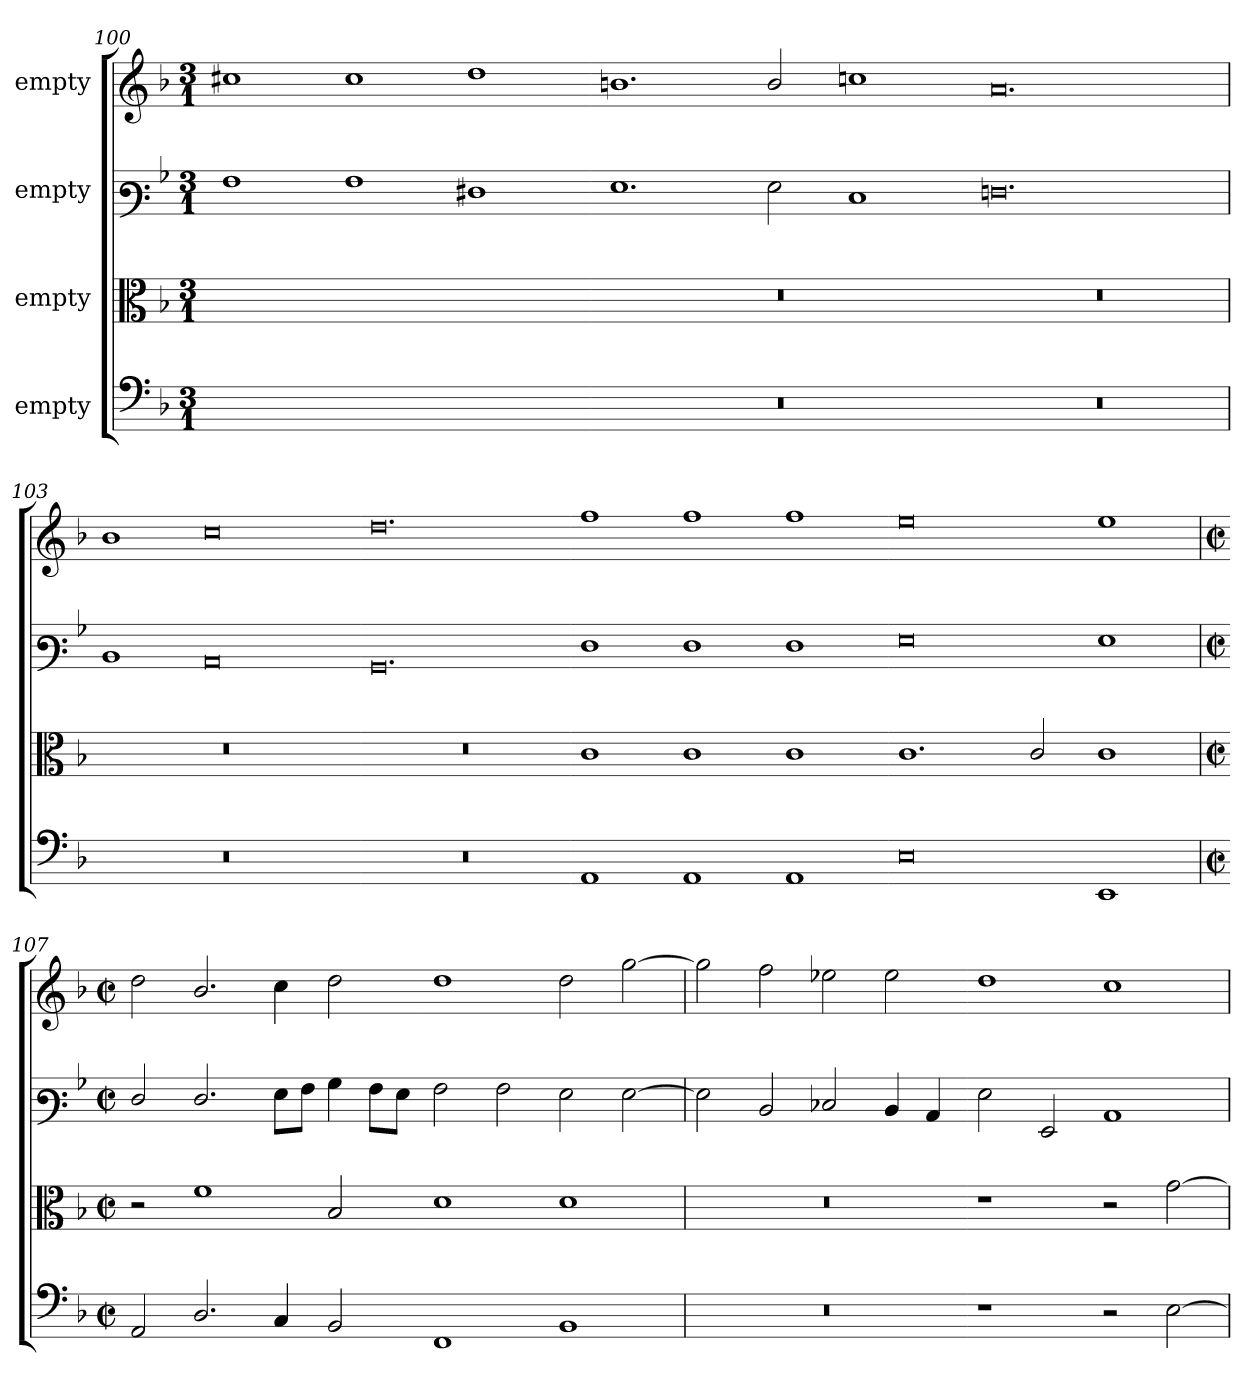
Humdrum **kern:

**kern	**kern	**kern	**kern
*part4	*part3	*part2	*part1
*staff4	*staff3	*staff2	*staff1
*I"empty	*I"empty	*I"empty	*I"empty
*clefF5	*clefC3	*clefF3	*clefG2
*k[b-]	*k[b-]	*k[b-]	*k[b-]
*M3/1	*M3/1	*M3/1	*M3/1
=100	=100	=100	=100
0.ryy	0.ryy	1A	1cc#X
.	.	1A	1cc#
.	.	1F#X	1dd
=101-	=101-	=101-	=101-
0.r	0.r	1.G	1.bn
.	.	2G\	2b/
.	.	1E	1ccn
=102-	=102-	=102-	=102-
0.r	0.r	0.Fn	0.a
=103	=103	=103	=103
0.r	0.r	1D	1b-
.	.	0C	0cc
=104-	=104-	=104-	=104-
0.r	0.r	0.BB-	0.dd
=105-	=105-	=105-	=105-
1FF	1c	1F	1ff
1FF	1c	1F	1ff
1FF	1c	1F	1ff
=106-	=106-	=106-	=106-
0C	1.c	0G	0ee
.	2c/	.	.
1CC	1c	1G	1ee
=107	=107	=107	=107
*M2/1	*M2/1	*M2/1	*M2/1
*met(c|)	*met(c|)	*met(c|)	*met(c|)
2FF/	2r	2F/	2dd\
2.BB-/	1f	2.F/	2.b-/
4AA/	.	8G\L	4cc\
.	.	8A\J	.
2GG/	2B-/	4B-\	2dd\
.	.	8A\L	.
.	.	8G\J	.
=108-	=108-	=108-	=108-
1DD	1d	2A\	1dd
.	.	2A\	.
1GG	1d	2G\	2dd\
.	.	[2G\	[2gg\
=109	=109	=109	=109
0r	0r	2G\]	2gg\]
.	.	2D/	2ff\
.	.	2E-X/	2ee-X\
.	.	4D/	2ee-\
.	.	4C/	.
=110-	=110-	=110-	=110-
1r	1r	2G\	1dd
.	.	2GG/	.
2r	2r	1C	1cc
[2C\	[2g\	.	.
=	=	=	=
*-	*-	*-	*-
